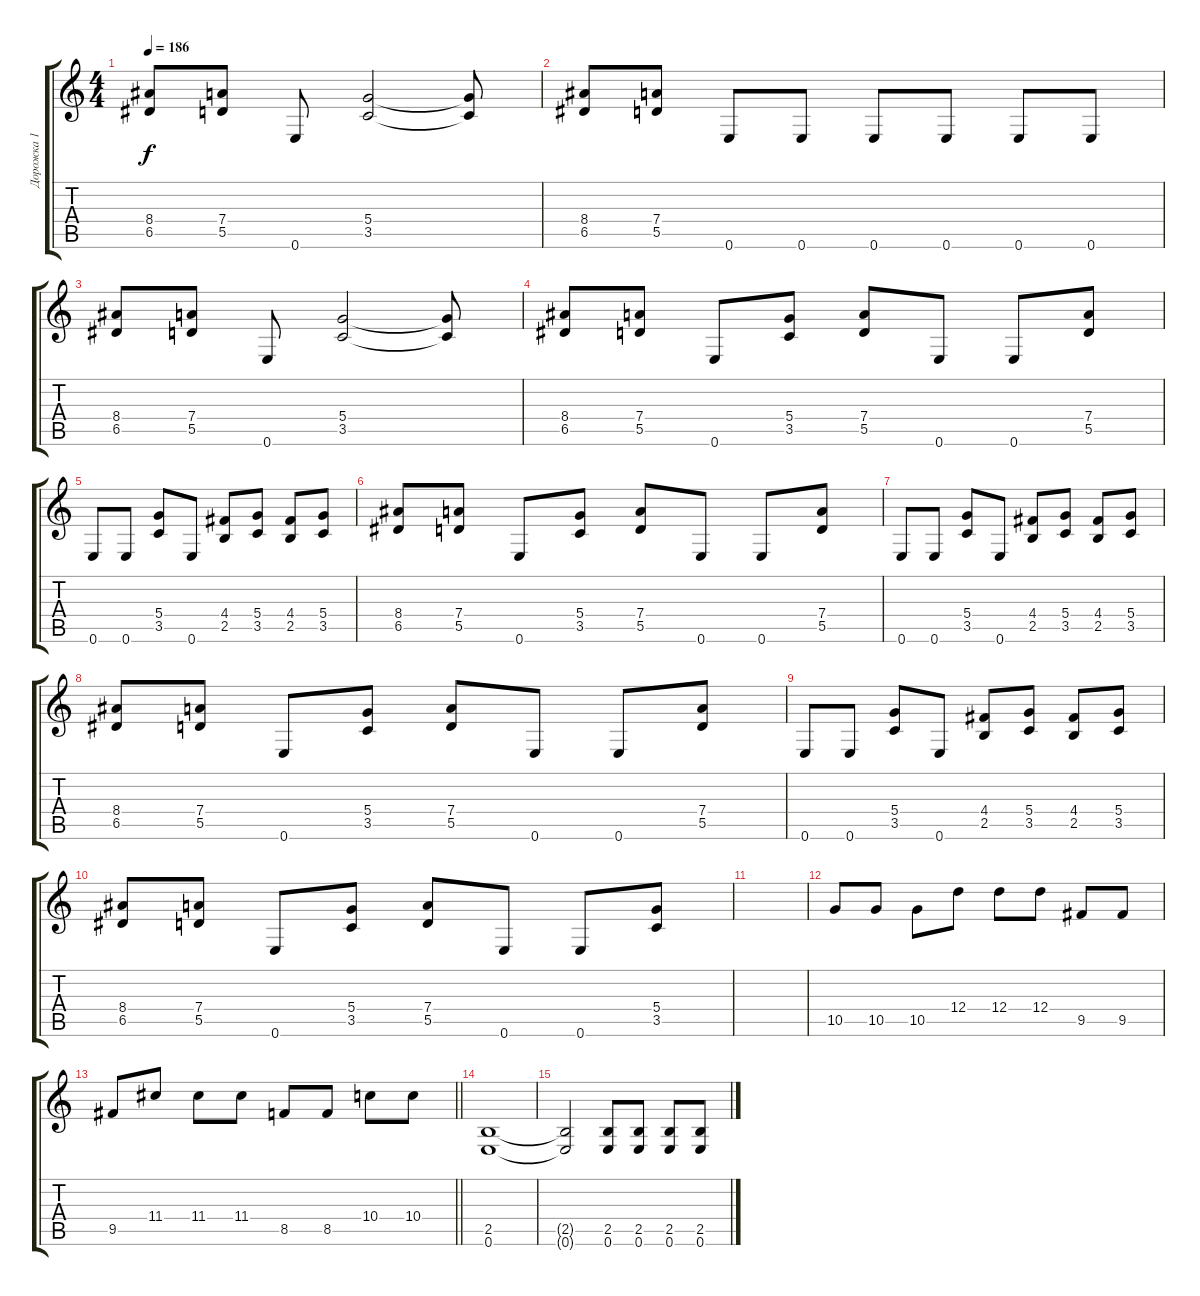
\track ("Дорожка 1" "Дорожка 1") {instrument overdrivenguitar}
\staff {score tabs}
\tuning (E4 B3 G3 D3 A2 E2) {hide}
\ts (4 4)
\tempo 186
\clef g2
\ks c
(8.4 6.5).8{dy f} (7.4 5.5).8 0.6.8 (5.4 3.5).2 (5.4{t} 3.5{t}).8 |
(8.4 6.5).8 (7.4 5.5).8 0.6.8 0.6.8 0.6.8 0.6.8 0.6.8 0.6.8 |
(8.4 6.5).8 (7.4 5.5).8 0.6.8 (5.4 3.5).2 (5.4{t} 3.5{t}).8 |
(8.4 6.5).8 (7.4 5.5).8 0.6.8 (5.4 3.5).8 (7.4 5.5).8 0.6.8 0.6.8 (7.4 5.5).8 |
0.6.8 0.6.8 (5.4 3.5).8 0.6.8 (4.4 2.5).8 (5.4 3.5).8 (4.4 2.5).8 (5.4 3.5).8 |
(8.4 6.5).8 (7.4 5.5).8 0.6.8 (5.4 3.5).8 (7.4 5.5).8 0.6.8 0.6.8 (7.4 5.5).8 |
0.6.8 0.6.8 (5.4 3.5).8 0.6.8 (4.4 2.5).8 (5.4 3.5).8 (4.4 2.5).8 (5.4 3.5).8 |
(8.4 6.5).8 (7.4 5.5).8 0.6.8 (5.4 3.5).8 (7.4 5.5).8 0.6.8 0.6.8 (7.4 5.5).8 |
0.6.8 0.6.8 (5.4 3.5).8 0.6.8 (4.4 2.5).8 (5.4 3.5).8 (4.4 2.5).8 (5.4 3.5).8 |
(8.4 6.5).8 (7.4 5.5).8 0.6.8 (5.4 3.5).8 (7.4 5.5).8 0.6.8 0.6.8 (5.4 3.5).8 |
|
10.5.8 10.5.8 10.5.8 12.4.8 12.4.8 12.4.8 9.5.8 9.5.8 |
\barLineRight lightlight
9.5.8 11.4.8 11.4.8 11.4.8 8.5.8 8.5.8 10.4.8 10.4.8 |
(2.5 0.6).1 |
(2.5{t} 0.6{t}).2 (2.5 0.6).8 (2.5 0.6).8 (2.5 0.6).8 (2.5 0.6).8
